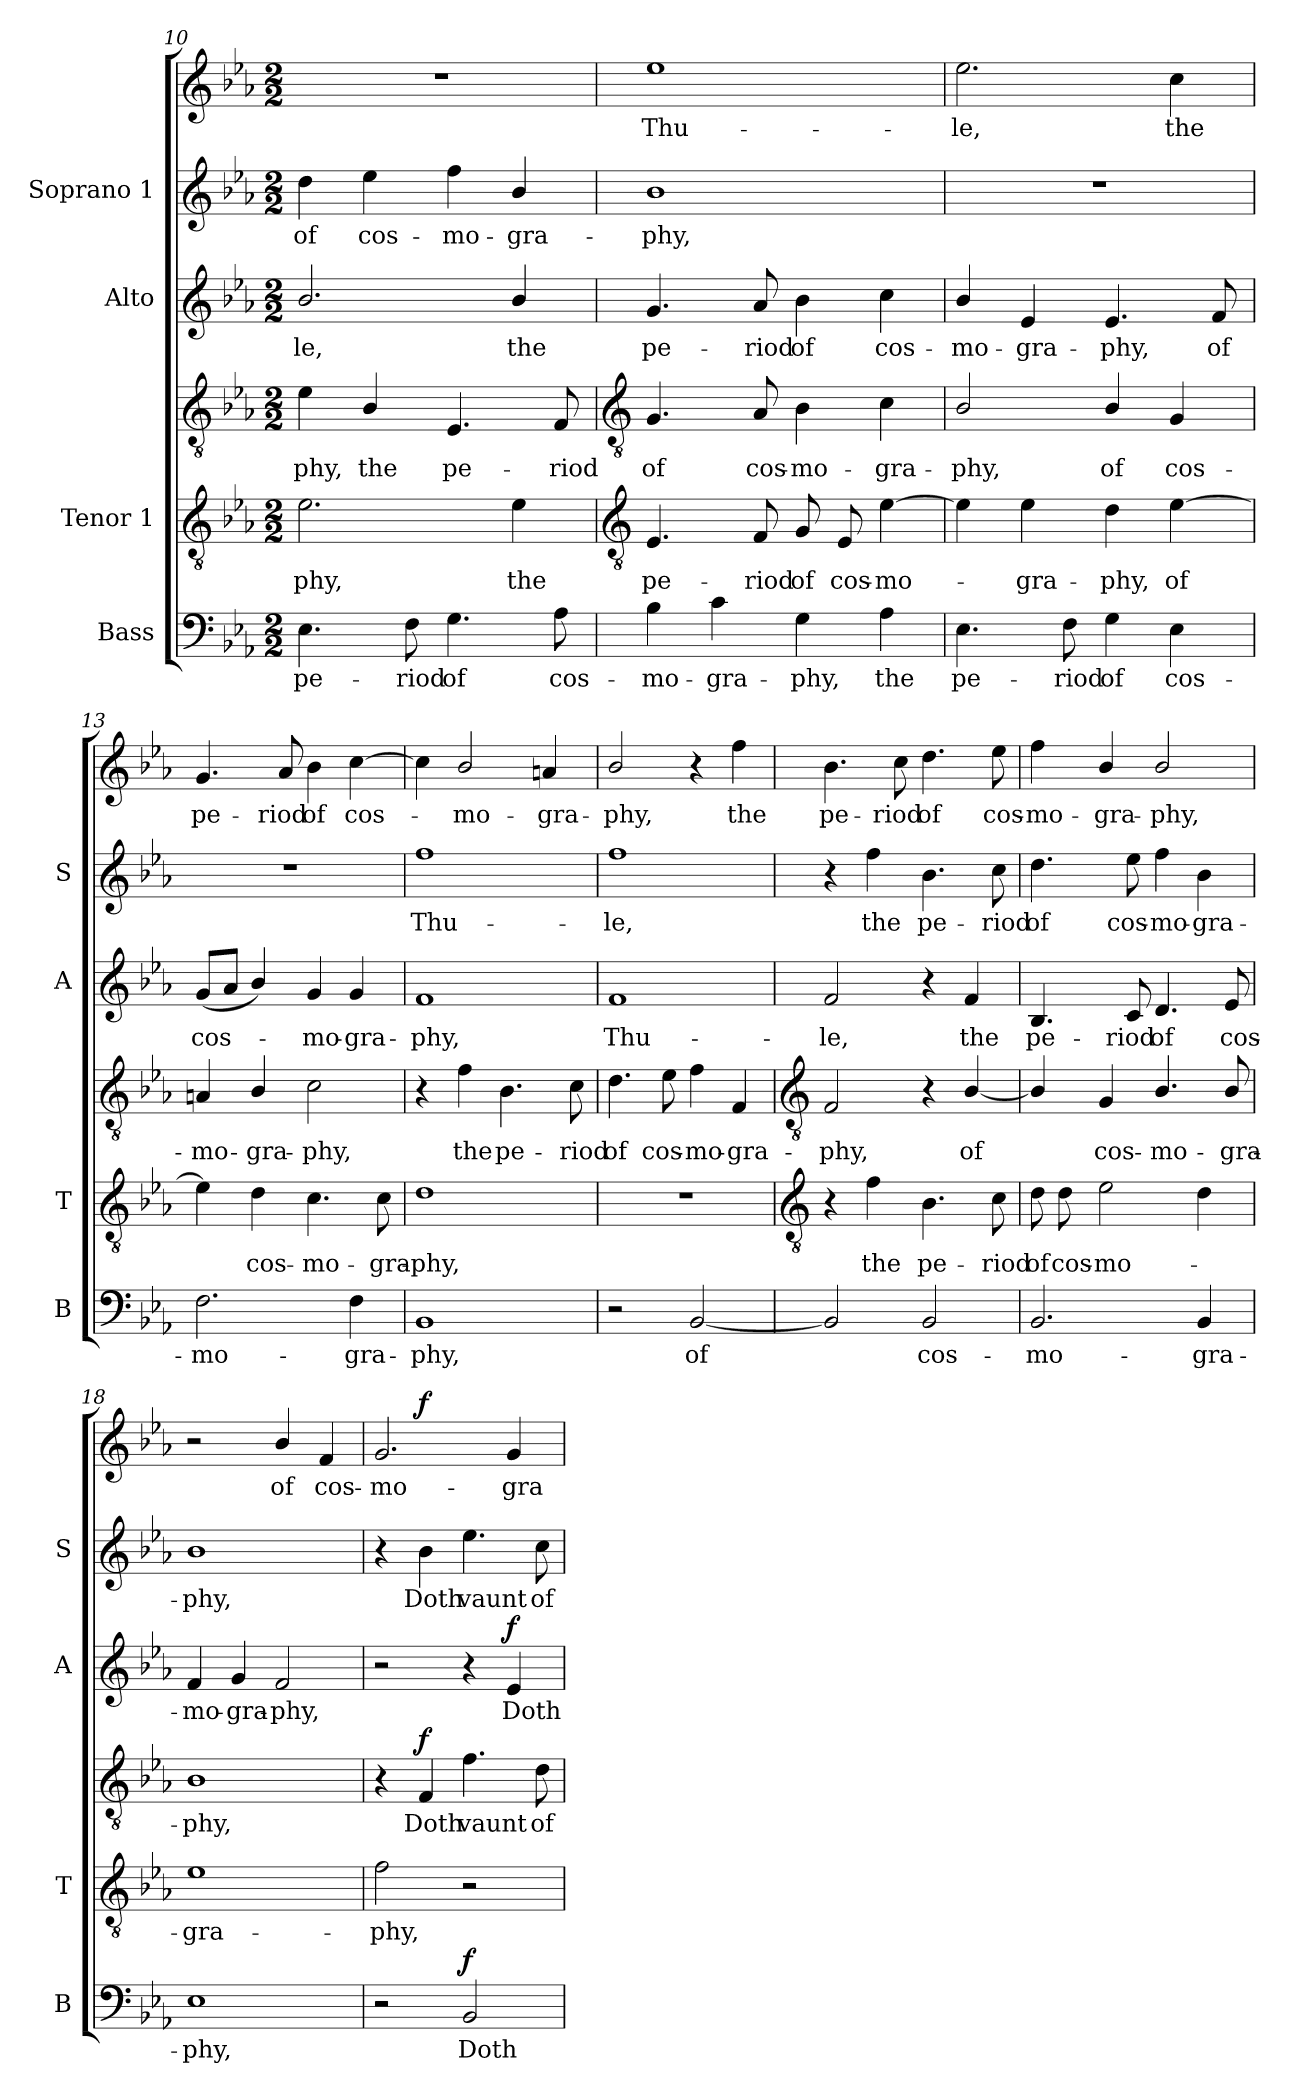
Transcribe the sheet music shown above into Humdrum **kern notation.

**kern	**text	**dynam	**kern	**text	**kern	**text	**dynam	**kern	**text	**dynam	**kern	**text	**kern	**text	**dynam
*part4	*part4	*part4	*part3	*part3	*part3	*part3	*part3	*part2	*part2	*part2	*part1	*part1	*part1	*part1	*part1
*staff6	*staff6	*staff6	*staff5	*staff5	*staff4	*staff4	*staff4/5	*staff3	*staff3	*staff3	*staff2	*staff2	*staff1	*staff1	*staff1/2
*I"Bass	*	*	*I"Tenor 1	*	*	*	*	*I"Alto	*	*	*I"Soprano 1	*	*	*	*
*I'B	*	*	*I'T	*	*	*	*	*I'A	*	*	*I'S	*	*	*	*
*clefF4	*	*	*clefGv2	*	*clefGv2	*	*	*clefG2	*	*	*clefG2	*	*clefG2	*	*
*k[b-e-a-]	*	*	*k[b-e-a-]	*	*k[b-e-a-]	*	*	*k[b-e-a-]	*	*	*k[b-e-a-]	*	*k[b-e-a-]	*	*
*E-:	*	*	*E-:	*	*E-:	*	*	*E-:	*	*	*E-:	*	*E-:	*	*
*M2/2	*	*	*M2/2	*	*M2/2	*	*	*M2/2	*	*	*M2/2	*	*M2/2	*	*
=10	=10	=10	=10	=10	=10	=10	=10	=10	=10	=10	=10	=10	=10	=10	=10
!	!LO:LY:b	!	!	!LO:LY:b	!	!LO:LY:b	!	!	!LO:LY:b	!	!	!LO:LY:b	!	!	!
4.E-	pe-	.	2.e-	phy,	4e-	phy,	.	2.b-/	-le,	.	4dd	of	1r	.	.
!	!	!	!	!	!	!LO:LY:b	!	!	!	!	!	!LO:LY:b	!	!	!
.	.	.	.	.	4B-/	the	.	.	.	.	4ee-	cos-	.	.	.
!	!LO:LY:b	!	!	!	!	!	!	!	!	!	!	!	!	!	!
8F	-riod	.	.	.	.	.	.	.	.	.	.	.	.	.	.
!	!LO:LY:b	!	!	!	!	!LO:LY:b	!	!	!	!	!	!LO:LY:b	!	!	!
4.G	of	.	.	.	4.E-	pe-	.	.	.	.	4ff	-mo-	.	.	.
!	!	!	!	!LO:LY:b	!	!	!	!	!LO:LY:b	!	!	!LO:LY:b	!	!	!
.	.	.	4e-	the	.	.	.	4b-/	the	.	4b-/	-gra-	.	.	.
!	!LO:LY:b	!	!	!	!	!LO:LY:b	!	!	!	!	!	!	!	!	!
8A-	cos-	.	.	.	8F	-riod	.	.	.	.	.	.	.	.	.
!!LO:LB:g=z
=11	=11	=11	=11	=11	=11	=11	=11	=11	=11	=11	=11	=11	=11	=11	=11
*	*	*	*clefGv2	*	*clefGv2	*	*	*	*	*	*	*	*	*	*
!	!LO:LY:b	!	!	!LO:LY:b	!	!LO:LY:b	!	!	!LO:LY:b	!	!	!LO:LY:b	!	!LO:LY:b	!
4B-	-mo-	.	4.E-	-pe-	4.G	of	.	4.g	pe-	.	1b-	-phy,	1ee-	-Thu-	.
!	!LO:LY:b	!	!	!	!	!	!	!	!	!	!	!	!	!	!
4c	-gra-	.	.	.	.	.	.	.	.	.	.	.	.	.	.
!	!	!	!	!LO:LY:b	!	!LO:LY:b	!	!	!LO:LY:b	!	!	!	!	!	!
.	.	.	8F	-riod	8A-	cos-	.	8a-	-riod	.	.	.	.	.	.
!	!LO:LY:b	!	!	!LO:LY:b	!	!LO:LY:b	!	!	!LO:LY:b	!	!	!	!	!	!
4G	-phy,	.	8G	of	4B-	-mo-	.	4b-	of	.	.	.	.	.	.
!	!	!	!	!LO:LY:b	!	!	!	!	!	!	!	!	!	!	!
.	.	.	8E-	cos-	.	.	.	.	.	.	.	.	.	.	.
!	!LO:LY:b	!	!	!LO:LY:b	!	!LO:LY:b	!	!	!LO:LY:b	!	!	!	!	!	!
4A-	the	.	[4e-	-mo-	4c	-gra-	.	4cc	cos-	.	.	.	.	.	.
!!LO:LB:g=z
=12	=12	=12	=12	=12	=12	=12	=12	=12	=12	=12	=12	=12	=12	=12	=12
!	!LO:LY:b	!	!	!	!	!LO:LY:b	!	!	!LO:LY:b	!	!	!	!	!LO:LY:b	!
4.E-	pe-	.	4e-]	.	2B-/	phy,	.	4b-/	-mo-	.	1r	.	2.ee-	le,	.
!	!	!	!	!LO:LY:b	!	!	!	!	!LO:LY:b	!	!	!	!	!	!
.	.	.	4e-	-gra-	.	.	.	4e-	-gra-	.	.	.	.	.	.
!	!LO:LY:b	!	!	!	!	!	!	!	!	!	!	!	!	!	!
8F	-riod	.	.	.	.	.	.	.	.	.	.	.	.	.	.
!	!LO:LY:b	!	!	!LO:LY:b	!	!LO:LY:b	!	!	!LO:LY:b	!	!	!	!	!	!
4G	of	.	4d	-phy,	4B-/	of	.	4.e-	-phy,	.	.	.	.	.	.
!	!LO:LY:b	!	!	!LO:LY:b	!	!LO:LY:b	!	!	!	!	!	!	!	!LO:LY:b	!
4E-	cos-	.	[4e-	of	4G	cos-	.	.	.	.	.	.	4cc	the	.
!	!	!	!	!	!	!	!	!	!LO:LY:b	!	!	!	!	!	!
.	.	.	.	.	.	.	.	8f	of	.	.	.	.	.	.
=13	=13	=13	=13	=13	=13	=13	=13	=13	=13	=13	=13	=13	=13	=13	=13
!	!LO:LY:b	!	!	!	!	!LO:LY:b	!	!	!LO:LY:b	!	!	!	!	!LO:LY:b	!
2.F	-mo-	.	4e-]	.	4An	mo-	.	(<8gL	cos-	.	1r	.	4.g	pe-	.
.	.	.	.	.	.	.	.	8a-J	.	.	.	.	.	.	.
!	!	!	!	!LO:LY:b	!	!LO:LY:b	!	!	!	!	!	!	!	!	!
.	.	.	4d	cos-	4B-/	-gra-	.	4b-/)	.	.	.	.	.	.	.
!	!	!	!	!	!	!	!	!	!	!	!	!	!	!LO:LY:b	!
.	.	.	.	.	.	.	.	.	.	.	.	.	8a-	-riod	.
!	!	!	!	!LO:LY:b	!	!LO:LY:b	!	!	!LO:LY:b	!	!	!	!	!LO:LY:b	!
.	.	.	4.c	-mo-	2c	-phy,	.	4g	mo-	.	.	.	4b-	of	.
!	!LO:LY:b	!	!	!	!	!	!	!	!LO:LY:b	!	!	!	!	!LO:LY:b	!
4F	-gra-	.	.	.	.	.	.	4g	-gra-	.	.	.	[4cc	cos-	.
!	!	!	!	!LO:LY:b	!	!	!	!	!	!	!	!	!	!	!
.	.	.	8c	-gra-	.	.	.	.	.	.	.	.	.	.	.
=14	=14	=14	=14	=14	=14	=14	=14	=14	=14	=14	=14	=14	=14	=14	=14
!	!LO:LY:b	!	!	!LO:LY:b	!	!	!	!	!LO:LY:b	!	!	!LO:LY:b	!	!	!
1BB-	-phy,	.	1d	phy,	4r	.	.	1f	-phy,	.	1ff	-Thu-	4cc]	.	.
!	!	!	!	!	!	!LO:LY:b	!	!	!	!	!	!	!	!LO:LY:b	!
.	.	.	.	.	4f	-the	.	.	.	.	.	.	2b-/	mo-	.
!	!	!	!	!	!	!LO:LY:b	!	!	!	!	!	!	!	!	!
.	.	.	.	.	4.B-	pe-	.	.	.	.	.	.	.	.	.
!	!	!	!	!	!	!	!	!	!	!	!	!	!	!LO:LY:b	!
.	.	.	.	.	.	.	.	.	.	.	.	.	4an	-gra-	.
!	!	!	!	!	!	!LO:LY:b	!	!	!	!	!	!	!	!	!
.	.	.	.	.	8c	-riod	.	.	.	.	.	.	.	.	.
=15	=15	=15	=15	=15	=15	=15	=15	=15	=15	=15	=15	=15	=15	=15	=15
!	!	!	!	!	!	!LO:LY:b	!	!	!LO:LY:b	!	!	!LO:LY:b	!	!LO:LY:b	!
2r	.	.	1r	.	4.d	of	.	1f	Thu-	.	1ff	le,	2b-/	-phy,	.
!	!	!	!	!	!	!LO:LY:b	!	!	!	!	!	!	!	!	!
.	.	.	.	.	8e-	cos-	.	.	.	.	.	.	.	.	.
!	!LO:LY:b	!	!	!	!	!LO:LY:b	!	!	!	!	!	!	!	!	!
[2BB-	of	.	.	.	4f	-mo-	.	.	.	.	.	.	4r	.	.
!	!	!	!	!	!	!LO:LY:b	!	!	!	!	!	!	!	!LO:LY:b	!
.	.	.	.	.	4F	-gra-	.	.	.	.	.	.	4ff	the	.
!!LO:LB:g=z
=16	=16	=16	=16	=16	=16	=16	=16	=16	=16	=16	=16	=16	=16	=16	=16
*	*	*	*clefGv2	*	*clefGv2	*	*	*	*	*	*	*	*	*	*
!	!	!	!	!	!	!LO:LY:b	!	!	!LO:LY:b	!	!	!	!	!LO:LY:b	!
2BB-]	.	.	4r	.	2F	-phy,	.	2f	-le,	.	4r	.	4.b-	pe-	.
!	!	!	!	!LO:LY:b	!	!	!	!	!	!	!	!LO:LY:b	!	!	!
.	.	.	4f	the	.	.	.	.	.	.	4ff	-the	.	.	.
!	!	!	!	!	!	!	!	!	!	!	!	!	!	!LO:LY:b	!
.	.	.	.	.	.	.	.	.	.	.	.	.	8cc	-riod	.
!	!LO:LY:b	!	!	!LO:LY:b	!	!	!	!	!	!	!	!LO:LY:b	!	!LO:LY:b	!
2BB-	cos-	.	4.B-	pe-	4r	.	.	4r	.	.	4.b-	pe-	4.dd	of	.
!	!	!	!	!	!	!LO:LY:b	!	!	!LO:LY:b	!	!	!	!	!	!
.	.	.	.	.	[4B-/	of	.	4f	the	.	.	.	.	.	.
!	!	!	!	!LO:LY:b	!	!	!	!	!	!	!	!LO:LY:b	!	!LO:LY:b	!
.	.	.	8c	-riod	.	.	.	.	.	.	8cc	-riod	8ee-	cos-	.
!!LO:LB:g=z
=17	=17	=17	=17	=17	=17	=17	=17	=17	=17	=17	=17	=17	=17	=17	=17
!	!LO:LY:b	!	!	!LO:LY:b	!	!	!	!	!LO:LY:b	!	!	!LO:LY:b	!	!LO:LY:b	!
2.BB-	-mo-	.	8d	-of	4B-/]	.	.	4.B-	pe-	.	4.dd	of	4ff	mo-	.
!	!	!	!	!LO:LY:b	!	!	!	!	!	!	!	!	!	!	!
.	.	.	8d	cos-	.	.	.	.	.	.	.	.	.	.	.
!	!	!	!	!LO:LY:b	!	!LO:LY:b	!	!	!	!	!	!	!	!LO:LY:b	!
.	.	.	2e-	-mo-	4G	cos-	.	.	.	.	.	.	4b-/	-gra-	.
!	!	!	!	!	!	!	!	!	!LO:LY:b	!	!	!LO:LY:b	!	!	!
.	.	.	.	.	.	.	.	8c	-riod	.	8ee-	cos-	.	.	.
!	!	!	!	!	!	!LO:LY:b	!	!	!LO:LY:b	!	!	!LO:LY:b	!	!LO:LY:b	!
.	.	.	.	.	4.B-/	-mo-	.	4.d	of	.	4ff	-mo-	2b-/	-phy,	.
!	!LO:LY:b	!	!	!	!	!	!	!	!	!	!	!LO:LY:b	!	!	!
4BB-	-gra-	.	4d	.	.	.	.	.	.	.	4b-	-gra-	.	.	.
!	!	!	!	!	!	!LO:LY:b	!	!	!LO:LY:b	!	!	!	!	!	!
.	.	.	.	.	8B-/	-gra-	.	8e-	cos-	.	.	.	.	.	.
=18	=18	=18	=18	=18	=18	=18	=18	=18	=18	=18	=18	=18	=18	=18	=18
!	!LO:LY:b	!	!	!LO:LY:b	!	!LO:LY:b	!	!	!LO:LY:b	!	!	!LO:LY:b	!	!	!
1E-	-phy,	.	1e-	gra-	1B-	phy,	.	4f	-mo-	.	1b-	-phy,	2r	.	.
!	!	!	!	!	!	!	!	!	!LO:LY:b	!	!	!	!	!	!
.	.	.	.	.	.	.	.	4g	-gra-	.	.	.	.	.	.
!	!	!	!	!	!	!	!	!	!LO:LY:b	!	!	!	!	!LO:LY:b	!
.	.	.	.	.	.	.	.	2f	-phy,	.	.	.	4b-/	-of	.
!	!	!	!	!	!	!	!	!	!	!	!	!	!	!LO:LY:b	!
.	.	.	.	.	.	.	.	.	.	.	.	.	4f	cos-	.
=19	=19	=19	=19	=19	=19	=19	=19	=19	=19	=19	=19	=19	=19	=19	=19
!	!	!	!	!LO:LY:b	!	!	!	!	!	!	!	!	!	!LO:LY:b	!
2r	.	.	2f	phy,	4r	.	.	2r	.	.	4r	.	2.g	mo-	.
!	!	!	!	!	!	!LO:LY:b	!LO:DY:b	!	!	!	!	!LO:LY:b	!	!	!LO:DY:b=2
.	.	.	.	.	4F	-Doth	f	.	.	.	4b-	-Doth	.	.	f
!	!LO:LY:b	!LO:DY:b	!	!	!	!LO:LY:b	!	!	!	!	!	!LO:LY:b	!	!	!
2BB-	Doth	f	2r	.	4.f	vaunt	.	4r	.	.	4.ee-	vaunt	.	.	.
!	!	!	!	!	!	!	!	!	!LO:LY:b	!LO:DY:b	!	!	!	!LO:LY:b	!
.	.	.	.	.	.	.	.	4e-	Doth	f	.	.	4g	-gra-	.
!	!	!	!	!	!	!LO:LY:b	!	!	!	!	!	!LO:LY:b	!	!	!
.	.	.	.	.	8d	of	.	.	.	.	8cc	of	.	.	.
=	=	=	=	=	=	=	=	=	=	=	=	=	=	=	=
*-	*-	*-	*-	*-	*-	*-	*-	*-	*-	*-	*-	*-	*-	*-	*-
